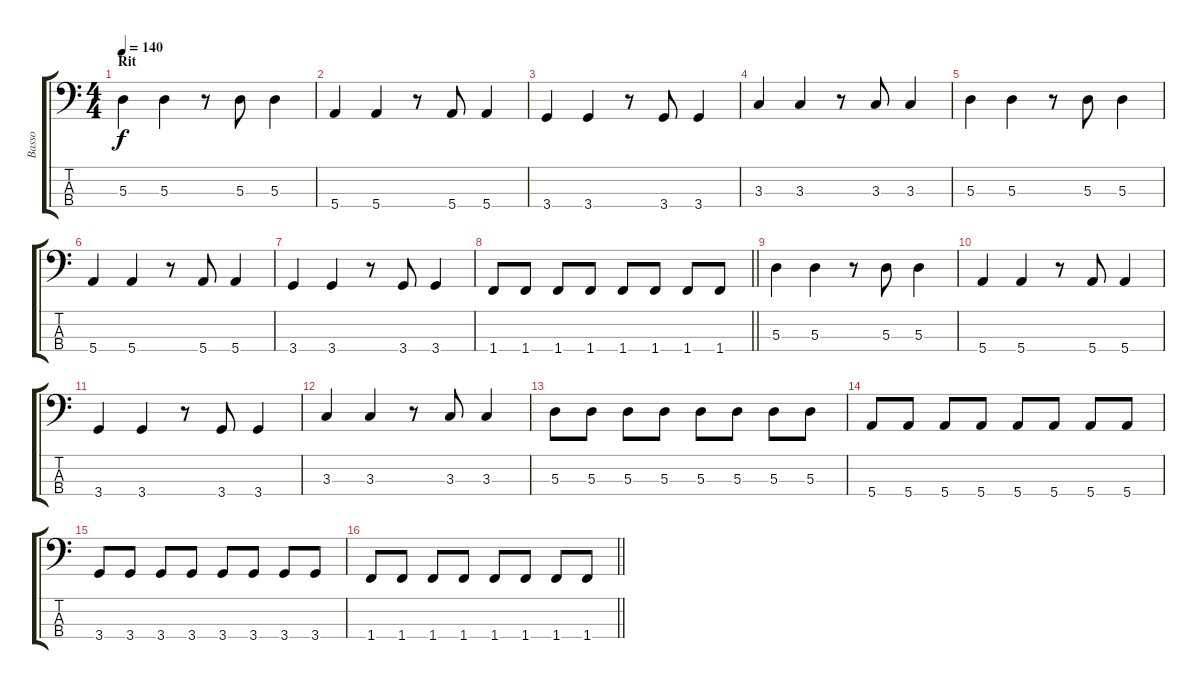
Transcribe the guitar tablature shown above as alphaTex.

\track ("Basso" "Basso") {instrument electricbassfinger}
\staff {score tabs}
\tuning (G2 D2 A1 E1) {hide}
\ts (4 4)
\section ("" "Rit")
\tempo 140
\clef f4
\ks c
5.3.4{dy f} 5.3.4 r.8 5.3.8 5.3.4 |
5.4.4 5.4.4 r.8 5.4.8 5.4.4 |
3.4.4 3.4.4 r.8 3.4.8 3.4.4 |
3.3.4 3.3.4 r.8 3.3.8 3.3.4 |
5.3.4 5.3.4 r.8 5.3.8 5.3.4 |
5.4.4 5.4.4 r.8 5.4.8 5.4.4 |
3.4.4 3.4.4 r.8 3.4.8 3.4.4 |
\barLineRight lightlight
1.4.8 1.4.8 1.4.8 1.4.8 1.4.8 1.4.8 1.4.8 1.4.8 |
5.3.4 5.3.4 r.8 5.3.8 5.3.4 |
5.4.4 5.4.4 r.8 5.4.8 5.4.4 |
3.4.4 3.4.4 r.8 3.4.8 3.4.4 |
3.3.4 3.3.4 r.8 3.3.8 3.3.4 |
5.3.8 5.3.8 5.3.8 5.3.8 5.3.8 5.3.8 5.3.8 5.3.8 |
5.4.8 5.4.8 5.4.8 5.4.8 5.4.8 5.4.8 5.4.8 5.4.8 |
3.4.8 3.4.8 3.4.8 3.4.8 3.4.8 3.4.8 3.4.8 3.4.8 |
\barLineRight lightlight
1.4.8 1.4.8 1.4.8 1.4.8 1.4.8 1.4.8 1.4.8 1.4.8
